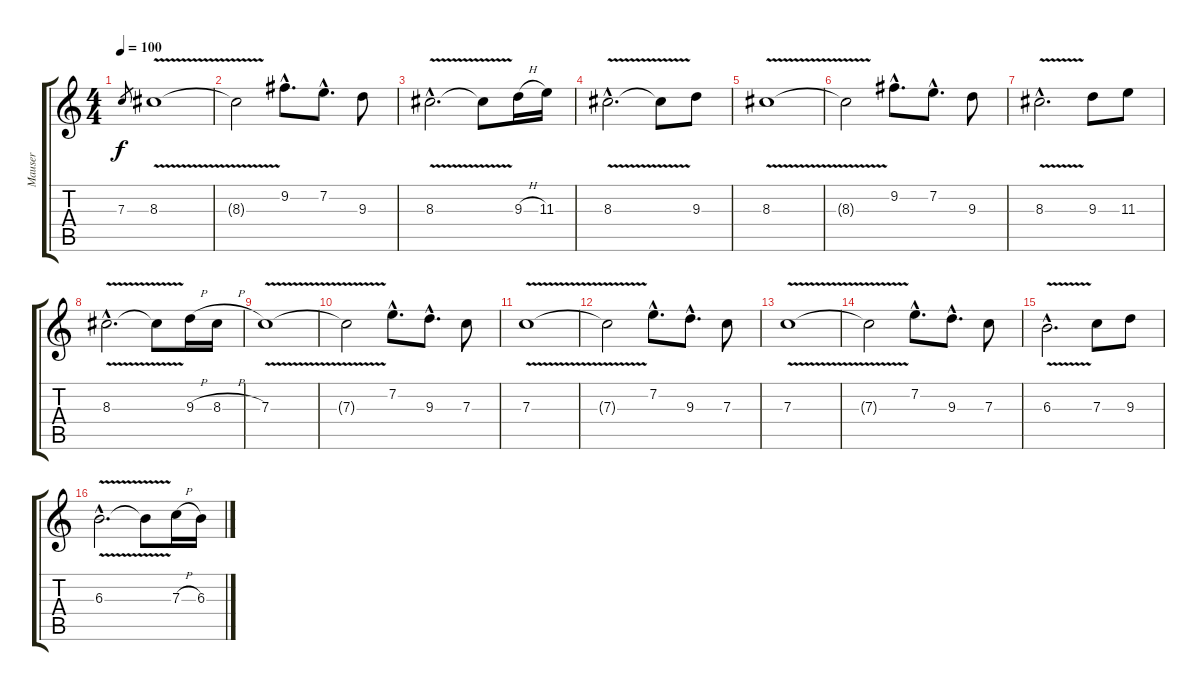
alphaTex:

\track ("Mauser" "Mauser") {instrument electricguitarjazz}
\staff {score tabs}
\tuning (D4 A3 F3 C3 G2 D2) {hide}
\ts (4 4)
\tempo 100
\clef g2
\ks c
7.3.8{gr dy f} 8.3{v}.1 |
8.3{t}.2 9.2{hac}.8{d} 7.2{hac}.8{d} 9.3.8 |
8.3{v hac}.2{d} 8.3{t}.8 9.3{h}.16 11.3.16 |
8.3{v hac}.2{d} 8.3{t}.8 9.3.8 |
8.3{v}.1 |
8.3{t}.2 9.2{hac}.8{d} 7.2{hac}.8{d} 9.3.8 |
8.3{v hac}.2{d} 9.3.8 11.3.8 |
8.3{v hac}.2{d} 8.3{t}.8 9.3{h}.16 8.3{h}.16 |
7.3{v}.1 |
7.3{t}.2 7.2{hac}.8{d} 9.3{hac}.8{d} 7.3.8 |
7.3{v}.1 |
7.3{t}.2 7.2{hac}.8{d} 9.3{hac}.8{d} 7.3.8 |
7.3{v}.1 |
7.3{t}.2 7.2{hac}.8{d} 9.3{hac}.8{d} 7.3.8 |
6.3{v hac}.2{d} 7.3.8 9.3.8 |
6.3{v hac}.2{d} 6.3{t}.8 7.3{h}.16 6.3{h}.16
